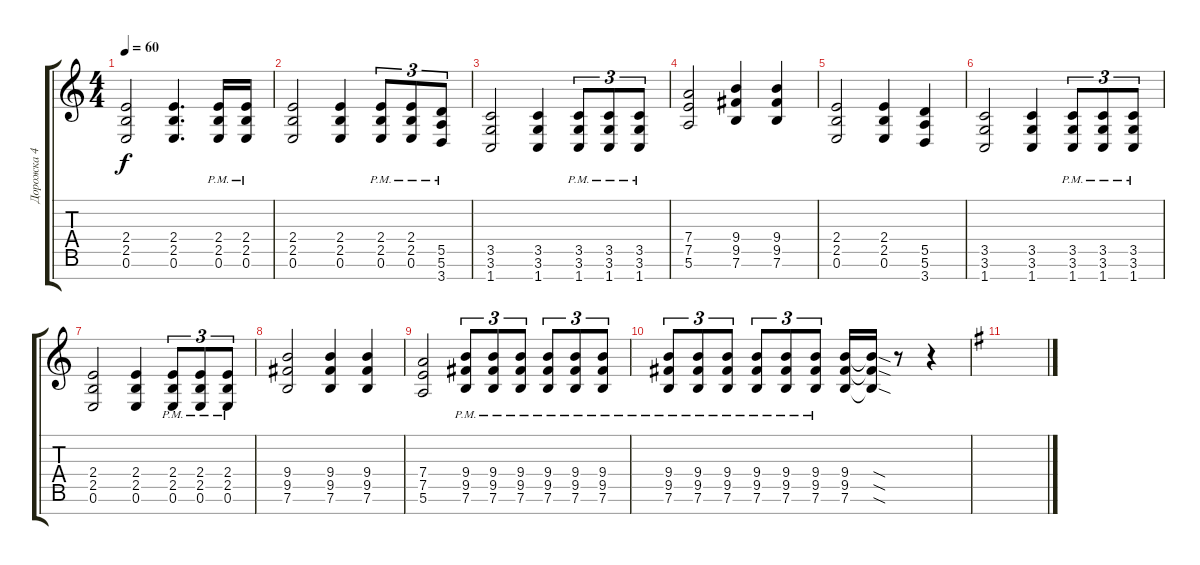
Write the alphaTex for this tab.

\track ("Дорожка 4" "Дорожка 4") {instrument distortionguitar}
\staff {score tabs}
\tuning (E4 B3 G3 D3 A2 E2 B1) {hide}
\ts (4 4)
\tempo 60
\clef g2
\ks c
(2.4 2.5 0.6).2{dy f} (2.4 2.5 0.6).4{d} (2.4{pm} 2.5{pm} 0.6{pm}).16 (2.4{pm} 2.5{pm} 0.6{pm}).16 |
(2.4 2.5 0.6).2 (2.4 2.5 0.6).4 (2.4{pm} 2.5{pm} 0.6{pm}).8{tu (3 2)} (2.4{pm} 2.5{pm} 0.6{pm}).8{tu (3 2)} (5.5{pm} 5.6{pm} 3.7{pm}).8{tu (3 2)} |
(3.5 3.6 1.7).2 (3.5 3.6 1.7).4 (3.5{pm} 3.6{pm} 1.7{pm}).8{tu (3 2)} (3.5{pm} 3.6{pm} 1.7{pm}).8{tu (3 2)} (3.5{pm} 3.6{pm} 1.7{pm}).8{tu (3 2)} |
(7.4 7.5 5.6).2 (9.4 9.5 7.6).4 (9.4 9.5 7.6).4 |
(2.4 2.5 0.6).2 (2.4 2.5 0.6).4 (5.5 5.6 3.7).4 |
(3.5 3.6 1.7).2 (3.5 3.6 1.7).4 (3.5{pm} 3.6{pm} 1.7{pm}).8{tu (3 2)} (3.5{pm} 3.6{pm} 1.7{pm}).8{tu (3 2)} (3.5{pm} 3.6{pm} 1.7{pm}).8{tu (3 2)} |
(2.4 2.5 0.6).2 (2.4 2.5 0.6).4 (2.4{pm} 2.5{pm} 0.6{pm}).8{tu (3 2)} (2.4{pm} 2.5{pm} 0.6{pm}).8{tu (3 2)} (2.4{pm} 2.5{pm} 0.6{pm}).8{tu (3 2)} |
(9.4 9.5 7.6).2 (9.4 9.5 7.6).4 (9.4 9.5 7.6).4 |
(7.4 7.5 5.6).2 (9.4{pm} 9.5{pm} 7.6{pm}).8{tu (3 2)} (9.4{pm} 9.5{pm} 7.6{pm}).8{tu (3 2)} (9.4{pm} 9.5{pm} 7.6{pm}).8{tu (3 2)} (9.4{pm} 9.5{pm} 7.6{pm}).8{tu (3 2)} (9.4{pm} 9.5{pm} 7.6{pm}).8{tu (3 2)} (9.4{pm} 9.5{pm} 7.6{pm}).8{tu (3 2)} |
(9.4{pm} 9.5{pm} 7.6{pm}).8{tu (3 2)} (9.4{pm} 9.5{pm} 7.6{pm}).8{tu (3 2)} (9.4{pm} 9.5{pm} 7.6{pm}).8{tu (3 2)} (9.4{pm} 9.5{pm} 7.6{pm}).8{tu (3 2)} (9.4{pm} 9.5{pm} 7.6{pm}).8{tu (3 2)} (9.4{pm} 9.5{pm} 7.6{pm}).8{tu (3 2)} (9.4 9.5 7.6).16 (9.4{sod t} 9.5{sod t} 7.6{sod t}).16 r.8 r.4 |
\ks eminor
